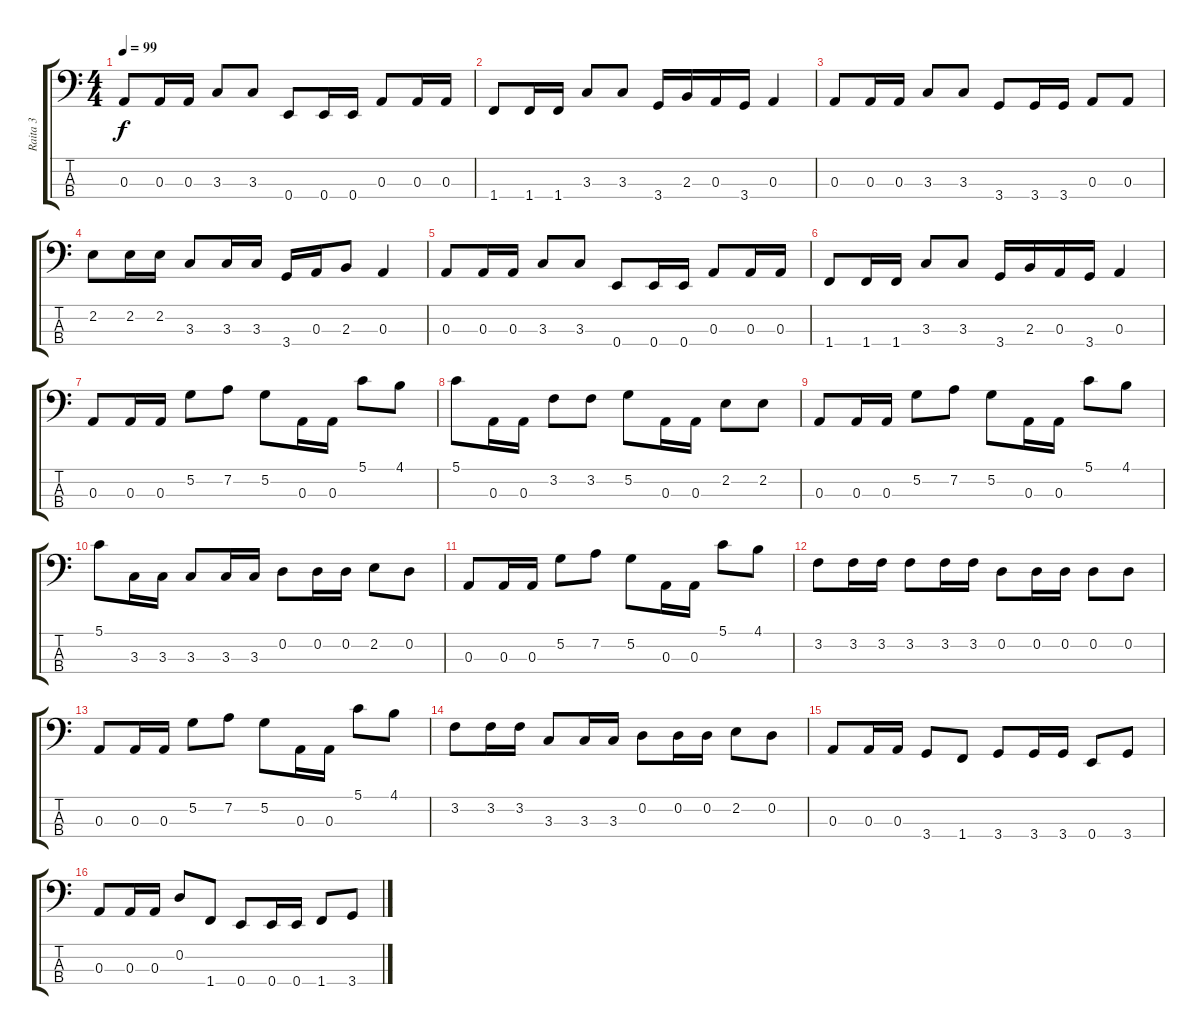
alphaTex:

\track ("Raita 3" "Raita 3") {instrument electricbasspick}
\staff {score tabs}
\tuning (G2 D2 A1 E1) {hide}
\ts (4 4)
\tempo 99
\clef f4
\ks c
0.3.8{dy f} 0.3.16 0.3.16 3.3.8 3.3.8 0.4.8 0.4.16 0.4.16 0.3.8 0.3.16 0.3.16 |
1.4.8 1.4.16 1.4.16 3.3.8 3.3.8 3.4.16 2.3.16 0.3.16 3.4.16 0.3.4 |
0.3.8 0.3.16 0.3.16 3.3.8 3.3.8 3.4.8 3.4.16 3.4.16 0.3.8 0.3.8 |
2.2.8 2.2.16 2.2.16 3.3.8 3.3.16 3.3.16 3.4.16 0.3.16 2.3.8 0.3.4 |
0.3.8 0.3.16 0.3.16 3.3.8 3.3.8 0.4.8 0.4.16 0.4.16 0.3.8 0.3.16 0.3.16 |
1.4.8 1.4.16 1.4.16 3.3.8 3.3.8 3.4.16 2.3.16 0.3.16 3.4.16 0.3.4 |
0.3.8 0.3.16 0.3.16 5.2.8 7.2.8 5.2.8 0.3.16 0.3.16 5.1.8 4.1.8 |
5.1.8 0.3.16 0.3.16 3.2.8 3.2.8 5.2.8 0.3.16 0.3.16 2.2.8 2.2.8 |
0.3.8 0.3.16 0.3.16 5.2.8 7.2.8 5.2.8 0.3.16 0.3.16 5.1.8 4.1.8 |
5.1.8 3.3.16 3.3.16 3.3.8 3.3.16 3.3.16 0.2.8 0.2.16 0.2.16 2.2.8 0.2.8 |
0.3.8 0.3.16 0.3.16 5.2.8 7.2.8 5.2.8 0.3.16 0.3.16 5.1.8 4.1.8 |
3.2.8 3.2.16 3.2.16 3.2.8 3.2.16 3.2.16 0.2.8 0.2.16 0.2.16 0.2.8 0.2.8 |
0.3.8 0.3.16 0.3.16 5.2.8 7.2.8 5.2.8 0.3.16 0.3.16 5.1.8 4.1.8 |
3.2.8 3.2.16 3.2.16 3.3.8 3.3.16 3.3.16 0.2.8 0.2.16 0.2.16 2.2.8 0.2.8 |
0.3.8 0.3.16 0.3.16 3.4.8 1.4.8 3.4.8 3.4.16 3.4.16 0.4.8 3.4.8 |
0.3.8 0.3.16 0.3.16 0.2.8 1.4.8 0.4.8 0.4.16 0.4.16 1.4.8 3.4.8
